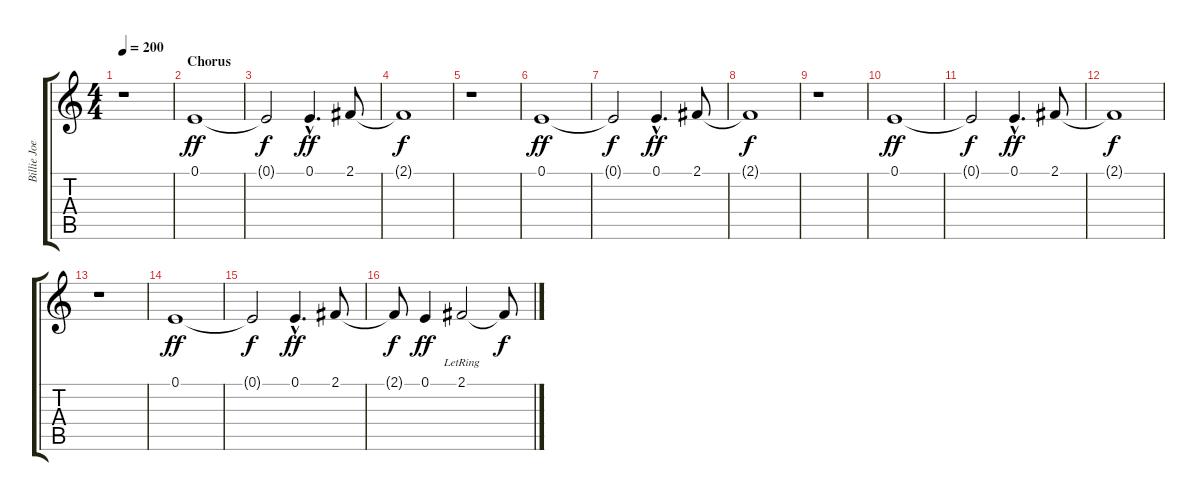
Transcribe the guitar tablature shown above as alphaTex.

\track ("Billie Joe Armstrong (Vocals)" "Billie Joe") {instrument lead6voice}
\staff {score tabs}
\tuning (E4 B3 G3 D3 A2 E2) {hide}
\ts (4 4)
\tempo 200
\clef g2
\ks c
r.1{dy ff} |
\section ("" "Chorus")
0.1.1 |
0.1{t}.2{dy f} 0.1{hac}.4{d dy ff} 2.1.8 |
2.1{t}.1{dy f} |
r.1 |
0.1.1{dy ff} |
0.1{t}.2{dy f} 0.1{hac}.4{d dy ff} 2.1.8 |
2.1{t}.1{dy f} |
r.1 |
0.1.1{dy ff} |
0.1{t}.2{dy f} 0.1{hac}.4{d dy ff} 2.1.8 |
2.1{t}.1{dy f} |
r.1 |
0.1.1{dy ff} |
0.1{t}.2{dy f} 0.1{hac}.4{d dy ff} 2.1.8 |
2.1{t}.8{dy f} 0.1.4{dy ff} 2.1{lr}.2 2.1{t}.8{dy f}
